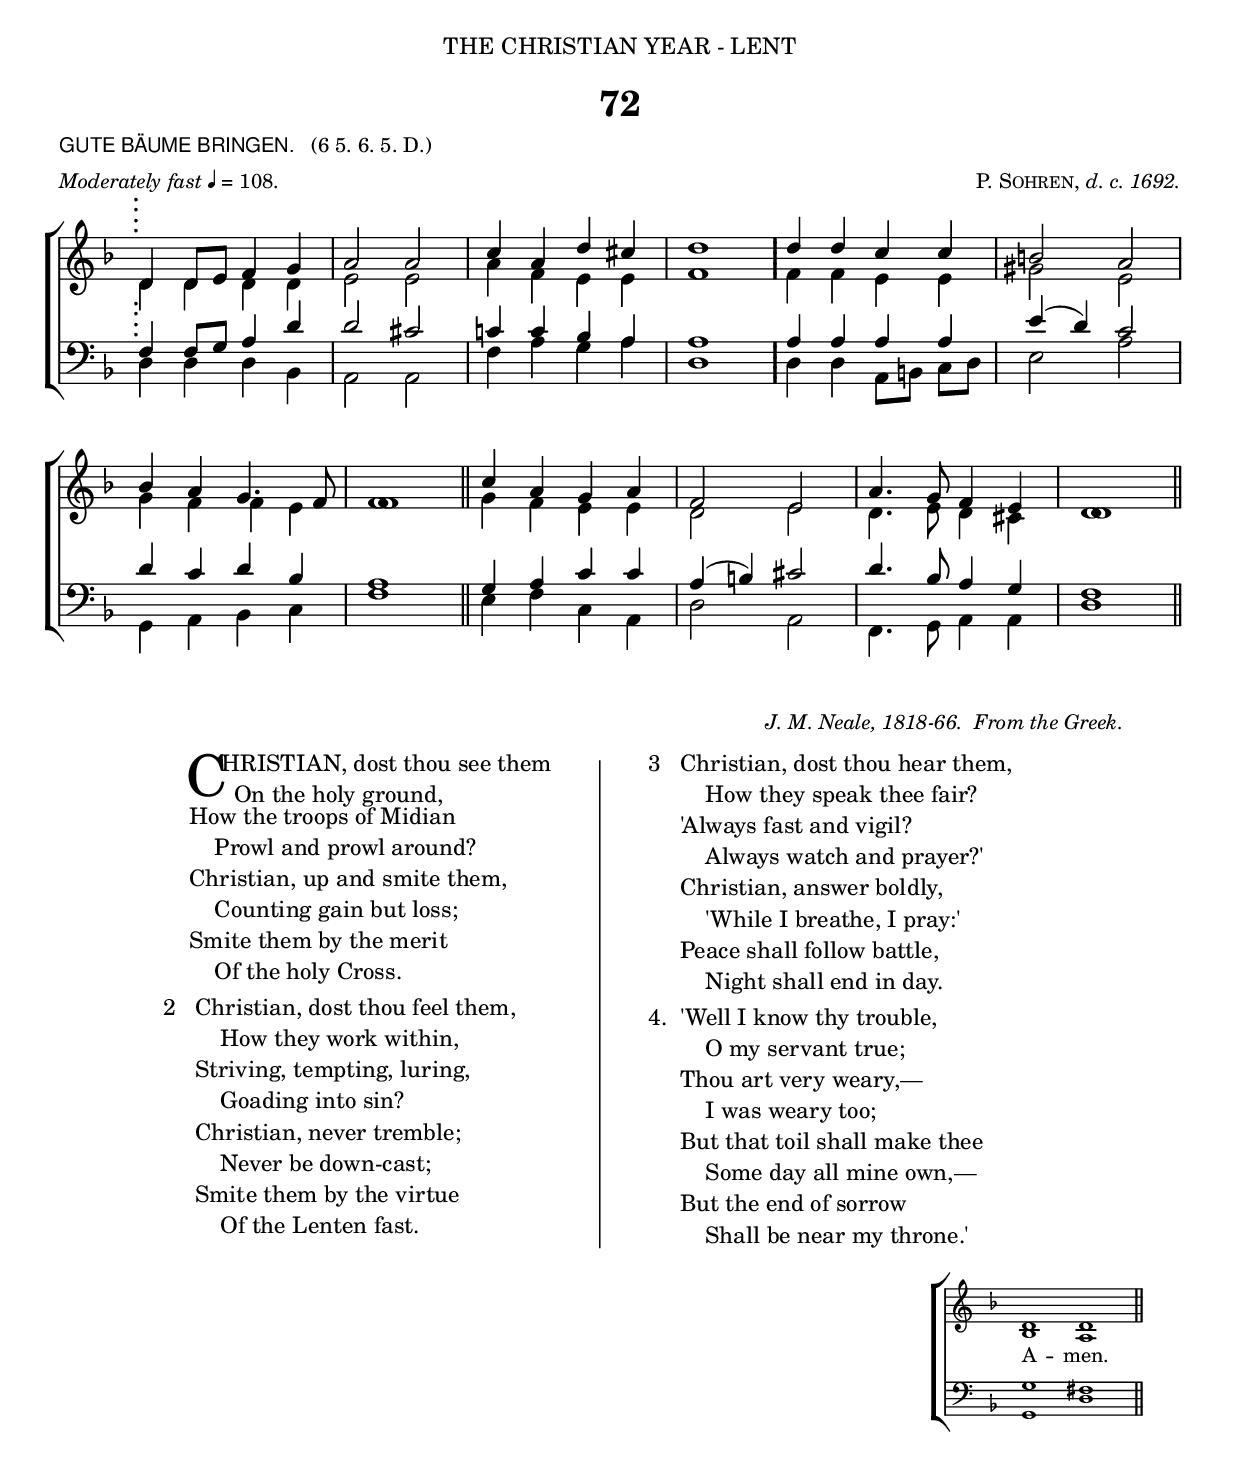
%%%135.png
%%%Hymn 72 Gute baume Christian, dost thou see them
%%%Version 2

\version "2.10"

\header {
	dedication = \markup { \center-align { \line {  "THE CHRISTIAN YEAR - LENT" } 
					       \hspace #1
						} }	
  title = "72"
			       
  arranger = \markup { \small { \smallCaps "P. Sohren," \italic "d. c. 1692."} }
  poet = \markup { \small { \sans  "GUTE BÄUME BRINGEN." \hspace #1 \roman { "(6 5. 6. 5. D.)"} } }
  meter = \markup { \small { \italic {Moderately fast} \fontsize #-5 \general-align #Y #DOWN \note #"4" #1 = 108.} }
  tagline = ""
}

%%%%%%%%%%%%%%%%%%%%%%%%%% Macros

%%prints four dots in a column, This will be used by other macros to create repeat signs.. 	       
fdots = \markup { \override #'(baseline-skip . 1.0) 
        \column { \with-color #black { \fontsize #0 . \fontsize #0 . \fontsize #0 . \fontsize #0 .} }}	
	
%%Using the fdots macro above, positions 4 dots at beginning of a line of score thus mimicking a begin repeat sign.
%%The dots are placed as \mark objects rather than a normal bar glyph because Lilypond will not easily print a bar
%%glyph at the beginning of a line without upsetting the bar at the end of the previous line
%%Place \beginfdots before the first note of line you want it to begin.
beginfdots = { 	
	       \once \override Staff.RehearsalMark #'Y-offset = #'1.4
	       \once \override Staff.RehearsalMark #'X-offset = #'7.0
	       \mark \fdots
	       \once \override Score.SeparationItem #'padding = #1
}	
	
%%Prints a repeat sign glyph comprising 4 dots then two thin bars. This is used to end a repeat. 
%%This macro works by replacing the glyph used by the \bar "||" function. 
fdendrepeat = {\once \override Staff.BarLine #'stencil = #ly:text-interface::print 
	\once \override Staff.BarLine #'text = \markup  {  \line { \raise #1.4 \override #'(baseline-skip . 1.0)  
		                                                   \column { \with-color #black {  
								             \fontsize #2 . 
								             \fontsize #2 . 
								             \fontsize #2 . 
								             \fontsize #2 .} }
	                                                  \hspace #-1 \filled-box #'(0 . 0.15) #'(-2 . 2) #0
							  \hspace #-0.9 \filled-box #'(0 . 0.15) #'(-2 . 2) #0
	
	} }	
        \bar "||"} 	      

%%% merge. Macro to pull note slightly leftwards.  Used to produce those partially merged wholenotes 

merge = \once \override NoteColumn #'force-hshift = #-0.01
	
%%%%%%%%%%%%%%%%%%%%%%%%%% End of Macro definitions	   
	      
%%% SATB voices

global = {
  \time 4/4
  \key d \minor
  \set Staff.midiInstrument = "church organ"
}

soprano = \relative c' {
  \tag #'repeated { \beginfdots d4 d8[ e8] f4 g | a2 a2 | c4 a d cis | d1 \fdendrepeat }
      \tag #'remainder { d4 d c c | b2 a2 | \break
  bes4 a g4. f8 | f1 \bar "||"
      c'4 a g a | f2 e | a4. g8 f4 e4 | d1  \bar "||" }
}

alto = \relative c' {
  \tag #'repeated { d4 d d d | e2 e | a4 f e e | f1 }
      \tag #'remainder { f4 f e e | gis2 e2  |       
  g4 f f e | \merge f1 \bar "||" 
      g4 f e e | d2 e | d4. e8 d4 cis4 | \merge d1 \bar "||" }
}

tenor = \relative c { \clef bass
  \tag #'repeated { \beginfdots f4 f8[ g8] a4 d | d2 cis | c!4 c bes a | a1 \fdendrepeat }
     \tag #'remainder { a4 a a a | e'4( d) c2 |
  d4 c d bes | a1 \bar "||" 
     g4 a c c | a( b) cis2 | d4. bes8 a4 g | f1 \bar "||" }
}

bass = \relative c { \clef bass
  \tag #'repeated { d4 d d bes | a2 a | f'4 a g a | d,1 }
     \tag #'remainder { d4 d a8[ b] c[ d] | e2 a2 |
  g,4 a bes c | f1 \bar "||"
     e4 f c a | d2 a2 | f4. g8 a4 a | d1 \bar "||" }
}

#(ly:set-option 'point-and-click #f)

\paper {
  #(set-paper-size "a4")
%  annotate-spacing = ##t
  print-page-number = ##f
  ragged-last-bottom = ##t
  ragged-bottom = ##t
}

\book{

%%% Score block	
	
\score{
\new ChoirStaff	
 <<

	\context Staff = upper << 
	\context Voice = sopranos { \voiceOne \global \soprano }
	\context Voice = altos    {\voiceTwo \global \alto }
	                      >>
	\context Staff = lower <<
	\context Voice = tenors { \voiceOne \global \tenor }
	\context Voice = basses { \voiceTwo \global \bass }
			        >> 
 >>
\layout {
		indent=0
%		\context { \Score timing = ##f }
		\context { \Score \remove "Bar_number_engraver" }
		\context { \Staff \remove "Time_signature_engraver" }
		\context { \Score \remove "Mark_engraver"  }
                \context { \Staff \consists "Mark_engraver"  }
	}
	
} %%score bracket

%%% separate score block to unfold repeats and generate midi

\score{
\new ChoirStaff	
 <<

	\context Staff = upper << 
	\context Voice = sopranos { \voiceOne \global \keepWithTag #'repeated \soprano \soprano }
	\context Voice = altos    {\voiceTwo \global \keepWithTag #'repeated \alto \alto }
	                      >>
	\context Staff = lower <<
	\context Voice = tenors { \voiceOne \global \keepWithTag #'repeated \tenor \tenor }
	\context Voice = basses { \voiceTwo \global \keepWithTag #'repeated \bass \bass }
			        >> 
 >>

\midi { 
	\context { \Score tempoWholesPerMinute = #(ly:make-moment 108 4) }
       }
       
}

%%% Lyrics titles

\markup { \small { \hspace #68 \italic "J. M. Neale, 1818-66.  From the Greek."} }

%%% Lyrics in 3 columns,  column 1 (verses), column 2 (a dividing line), column 3 (verses)

\markup { \hspace #10  %%add space as necc. to center the entire block of lyrics
          \column { %%% super column for entire block of lyrics
		  \line { \hspace #1 } %%% blank line, need some space between this block and the lyric attribution in this case	  
	    \line { %% a master line of 3 columns, two for lyrics and one column of a separator line
		\column { %% column 1
	                 \column { %%verse 1 is a column of 2 lines  
	                  \line { \hspace #2.2 \column { \lower #2.4 \fontsize #8 "C" }   %%Drop Cap goes here
				  \hspace #-1.2    %% adjust this if other letters are too far from Drop Cap
				  \column  { \raise #0.0 "HRISTIAN, dost thou see them"
			                               "  On the holy ground," } }  
	                  \line {  \hspace #2.5  %%adjust hspace until this line left edge is flush with Drop Cap
				   \lower  #1.56  %%adjust this until the line spacing looks right
				   \column {   
					   "How the troops of Midian"
					   "    Prowl and prowl around?"
					   "Christian, up and smite them,"
					   "    Counting gain but loss;"
					   "Smite them by the merit"
					   "    Of the holy Cross."
			  		}}
			       
			           } %%% finish verse 1
		        \hspace #1 
           		\line { "2  "
			   \column {	     
				   "Christian, dost thou feel them,"
				   "    How they work within,"
				   "Striving, tempting, luring,"
				   "    Goading into sin?"
				   "Christian, never tremble;"
				   "    Never be down-cast;"
				   "Smite them by the virtue"
				   "    Of the Lenten fast."
			}}
		}  %% finish Page column 1
		
	\hspace #4 %%adds horizontal space columns 1 and 2   
			   
	\column { \filled-box #'(0.0 . 0.1) #'( -46 . 1) #0 }   %%% Column 2. This is the line dviding the columns 1 and 3. 
			   	   
	\hspace #4 %%adds horizontal space between columns 2 and 3	
	
	\column { %%start page column 3		
 
           		\line { "3  "
			  \column {	     
				  "Christian, dost thou hear them,"
				  "    How they speak thee fair?"
				  "'Always fast and vigil?"
				  "    Always watch and prayer?'"
				  "Christian, answer boldly,"
				  "    'While I breathe, I pray:'"
				  "Peace shall follow battle,"
				  "    Night shall end in day."	
			}}
		        \hspace #1 
           		\line {"4. "
			  \column {	     
				  "'Well I know thy trouble,"
				  "    O my servant true;"
				  "Thou art very weary,—"
				  "    I was weary too;"
				  "But that toil shall make thee"
				  "    Some day all mine own,—"
				  "But the end of sorrow"
				  "    Shall be near my throne.'"
			}}
	    } %%% end column 3
     } %%% end master-line
   } %%% super column bracket
} %%% lyrics markup bracket

%%% Amen score block
\score{
  \new ChoirStaff
   <<
        \context Staff = upper \with { fontSize = #-3  \override StaffSymbol #'staff-space = #(magstep -2) }  
	                      << 
	\context Voice = "sopranos" { \relative c' { \clef treble \global \voiceOne d1 d1 \bar "||" }}
	\context Voice = "altos"    { \relative c' {  \clef treble \global \voiceTwo bes1 a1 \bar "||" }}
	                      >>
			      
	\context Lyrics \lyricsto "altos" { \override LyricText #'font-size = #-1 A -- men. }
	
	\context Staff = lower \with { fontSize = #-3  \override StaffSymbol #'staff-space = #(magstep -2) }  
	                       <<
	\context Voice = "tenors" { \relative c { \clef bass \global \voiceThree g'1 fis1 \bar "||" }}
	\context Voice = "basses" { \relative c { \clef bass \global \voiceFour  g1 d'1 \bar "||" }}
			        >> 
  >>			      
\header { breakbefore = ##f piece = " " opus = " " }
\layout { 
	\context { \Score timing = ##f }
	ragged-right = ##t
	indent = 15\cm
	\context { \Staff \remove Time_signature_engraver }

       }

%%% Amen midi       
\midi { \context { \Score tempoWholesPerMinute = #(ly:make-moment 108 4) }}   
       
}  

} %%book bracket